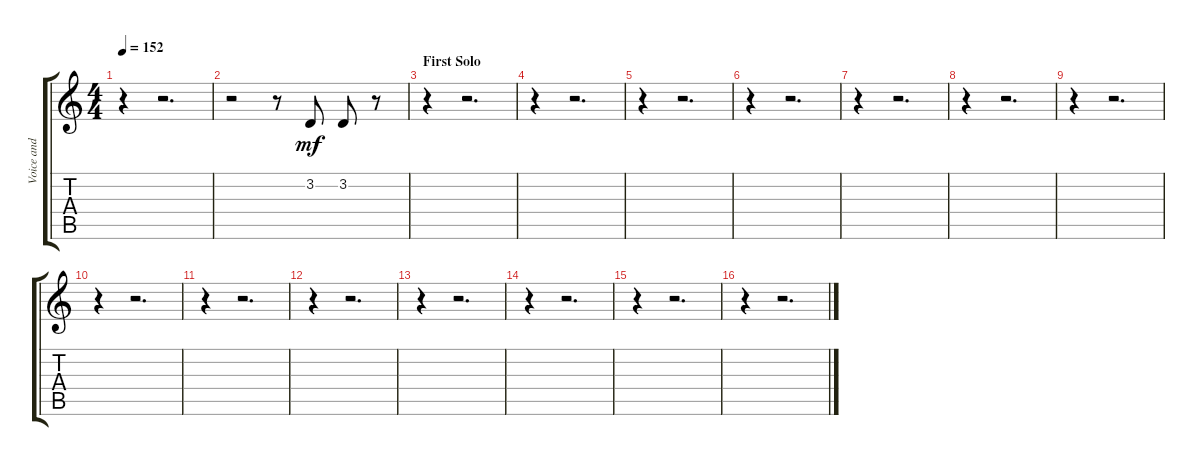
\track ("Voice and Lyrics" "Voice and ") {instrument clarinet}
\staff {score tabs}
\tuning (E4 B3 G3 D3 A2 E2) {hide}
\ts (4 4)
\tempo 152
\clef g2
\ks c
r.4{dy mf} r.2{d} |
r.2 r.8 3.2.8 3.2.8 r.8 |
\section ("" "First Solo")
r.4 r.2{d} |
r.4 r.2{d} |
r.4 r.2{d} |
r.4 r.2{d} |
r.4 r.2{d} |
r.4 r.2{d} |
r.4 r.2{d} |
r.4 r.2{d} |
r.4 r.2{d} |
r.4 r.2{d} |
r.4 r.2{d} |
r.4 r.2{d} |
r.4 r.2{d} |
r.4 r.2{d}
